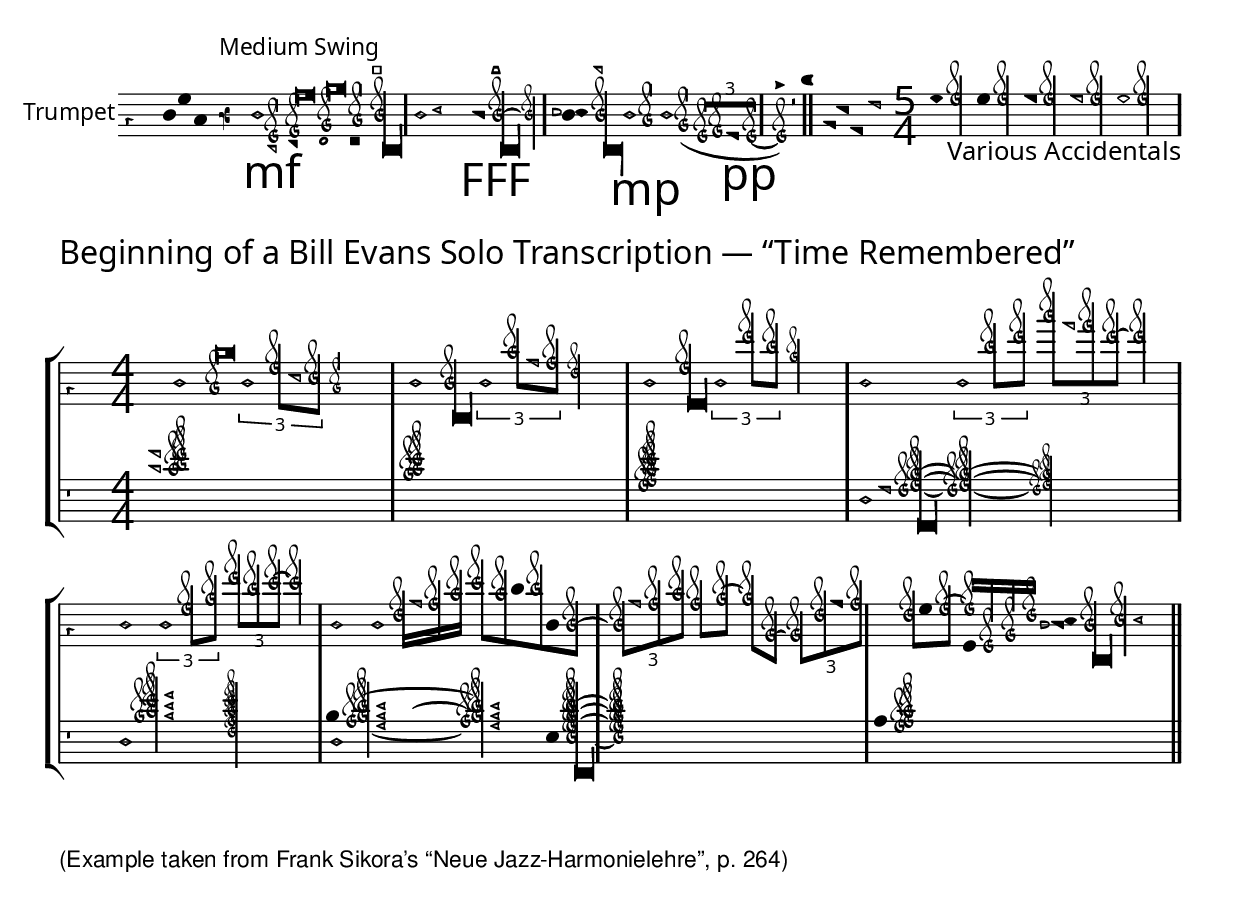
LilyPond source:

\version "2.20.0"

\include "LilyJAZZ.ily"

\paper { indent = #10 }

\relative c' {
  \jazzOn
  \set Staff.instrumentName = "Trumpet"
  \clef treble
  \key es \major
  \time 4/4
  \tempo "Medium Swing"
   r8 es4->\mf f8-. g--  as4-^ bes8-^  |
   r4. b8\trill\fff ~ b2 |
   bes?16-> r as4\mp r8 g4( \tuplet 3/2 { es8 f e\pp ~ } |
   e1) \fermata |
   \bar "||"
   \mark \markup \jazzglyph #"scripts.varsegnojazz" 
   \clef bass
   \time 5/4
   \key g \major
   geses,4_"Various Accidentals" ges g gis gisis |
}


\score {
  \new StaffGroup <<
    \new Staff \relative c'' {
      \jazzOn
      \clef treble
      \numericTimeSignature
      \time 4/4
      r8 a \tuplet 3/2 { r e' cis } a2 |
      r8 b \tuplet 3/2 { r a' fis } d2 |
      r8 e \tuplet 3/2 { r d' b } g2 |
      r4 \tuplet 3/2 { r8 b d } \tuplet 3/2 { a' fis d ~ } d4 |
      r4 \tuplet 3/2 { r8 e, g } \tuplet 3/2 { d' b c ~ } c4 |
      r4 r16 d, fis a c8 a bes bes, ~ |
      \tuplet 3/2 { bes8 fis' a } fis g ~ g g, ~ \tuplet 3/2 { g d' f } |
      d8 es ~ es16 es, g d' b?8 c4. | \bar "||"
    }
    \new Staff \relative c {
      \jazzOn
      \clef bass
      \numericTimeSignature
      \time 4/4
      <cis' d fis>1 |
      <b c e> |
      <g a c e> |
      r8 <fis g b> ~ q4 ~ q2 |
      r8 <b c e>4. <f a c e>2 |
      r8 <a bes d>4. ~ q <es g bes d>8 ~ |
      q1 |
      <g as c>1 | \bar "||"
    }
  >>
  \header { piece = \markup { \fontsize #3 \override #'(font-name . "LilyJAZZ Text") "Beginning of a Bill Evans Solo Transcription — “Time Remembered”" } }
  \layout { indent = 0 }
  \midi { \tempo 4 = 140 }
}

%\markup { \override #'(font-name . "LilyJAZZ Text") "(Example taken from Frank Sikora’s “Neue Jazz-Harmonielehre”)" }
\markup { \sans "(Example taken from Frank Sikora’s “Neue Jazz-Harmonielehre”, p. 264)" }